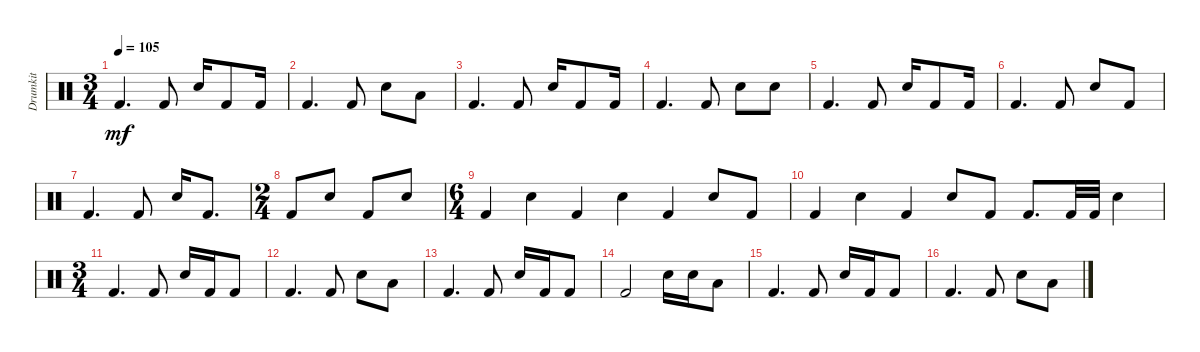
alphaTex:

\track ("Drumkit" "Drumkit") {instrument percussion}
\staff {score}
\articulation defaults
\ts (3 4)
\tempo 105
\clef neutral
\ks c "Kick (hit) 2".4{d dy mf} "Kick (hit) 2".8 "Snare (hit) 2".16 "Kick (hit) 2".8 "Kick (hit) 2".16
|
"Kick (hit) 2".4{d} "Kick (hit) 2".8 "Snare (hit) 2".8 "Low Tom (hit)".8 |
"Kick (hit) 2".4{d} "Kick (hit) 2".8 "Snare (hit) 2".16 "Kick (hit) 2".8 "Kick (hit) 2".16 |
"Kick (hit) 2".4{d} "Kick (hit) 2".8 "Snare (hit) 2".8 "Snare (hit) 2".8 |
"Kick (hit) 2".4{d} "Kick (hit) 2".8 "Snare (hit) 2".16 "Kick (hit) 2".8 "Kick (hit) 2".16 |
"Kick (hit) 2".4{d} "Kick (hit) 2".8 "Snare (hit) 2".8 "Kick (hit) 2".8 |
"Kick (hit) 2".4{d} "Kick (hit) 2".8 "Snare (hit) 2".16 "Kick (hit) 2".8{d} |
\ts (2 4)
"Kick (hit) 2".8 "Snare (hit) 2".8 "Kick (hit) 2".8 "Snare (hit) 2".8 |
\ts (6 4)
"Kick (hit) 2".4 "Snare (hit) 2".4 "Kick (hit) 2".4 "Snare (hit) 2".4 "Kick (hit) 2".4 "Snare (hit) 2".8 "Kick (hit) 2".8 |
"Kick (hit) 2".4 "Snare (hit) 2".4 "Kick (hit) 2".4 "Snare (hit) 2".8 "Kick (hit) 2".8 "Kick (hit) 2".8{d} "Kick (hit) 2".32 "Kick (hit) 2".32 "Snare (hit) 2".4 |
\ts (3 4)
"Kick (hit) 2".4{d} "Kick (hit) 2".8 "Snare (hit) 2".16 "Kick (hit) 2".16 "Kick (hit) 2".8 |
"Kick (hit) 2".4{d} "Kick (hit) 2".8 "Snare (hit) 2".8 "Low Tom (hit)".8 |
"Kick (hit) 2".4{d} "Kick (hit) 2".8 "Snare (hit) 2".16 "Kick (hit) 2".16 "Kick (hit) 2".8 |
"Kick (hit) 2".2 "Snare (hit) 2".16 "Snare (hit) 2".16 "Low Tom (hit)".8 |
"Kick (hit) 2".4{d} "Kick (hit) 2".8 "Snare (hit) 2".16 "Kick (hit) 2".16 "Kick (hit) 2".8 |
"Kick (hit) 2".4{d} "Kick (hit) 2".8 "Snare (hit) 2".8 "Low Tom (hit)".8
